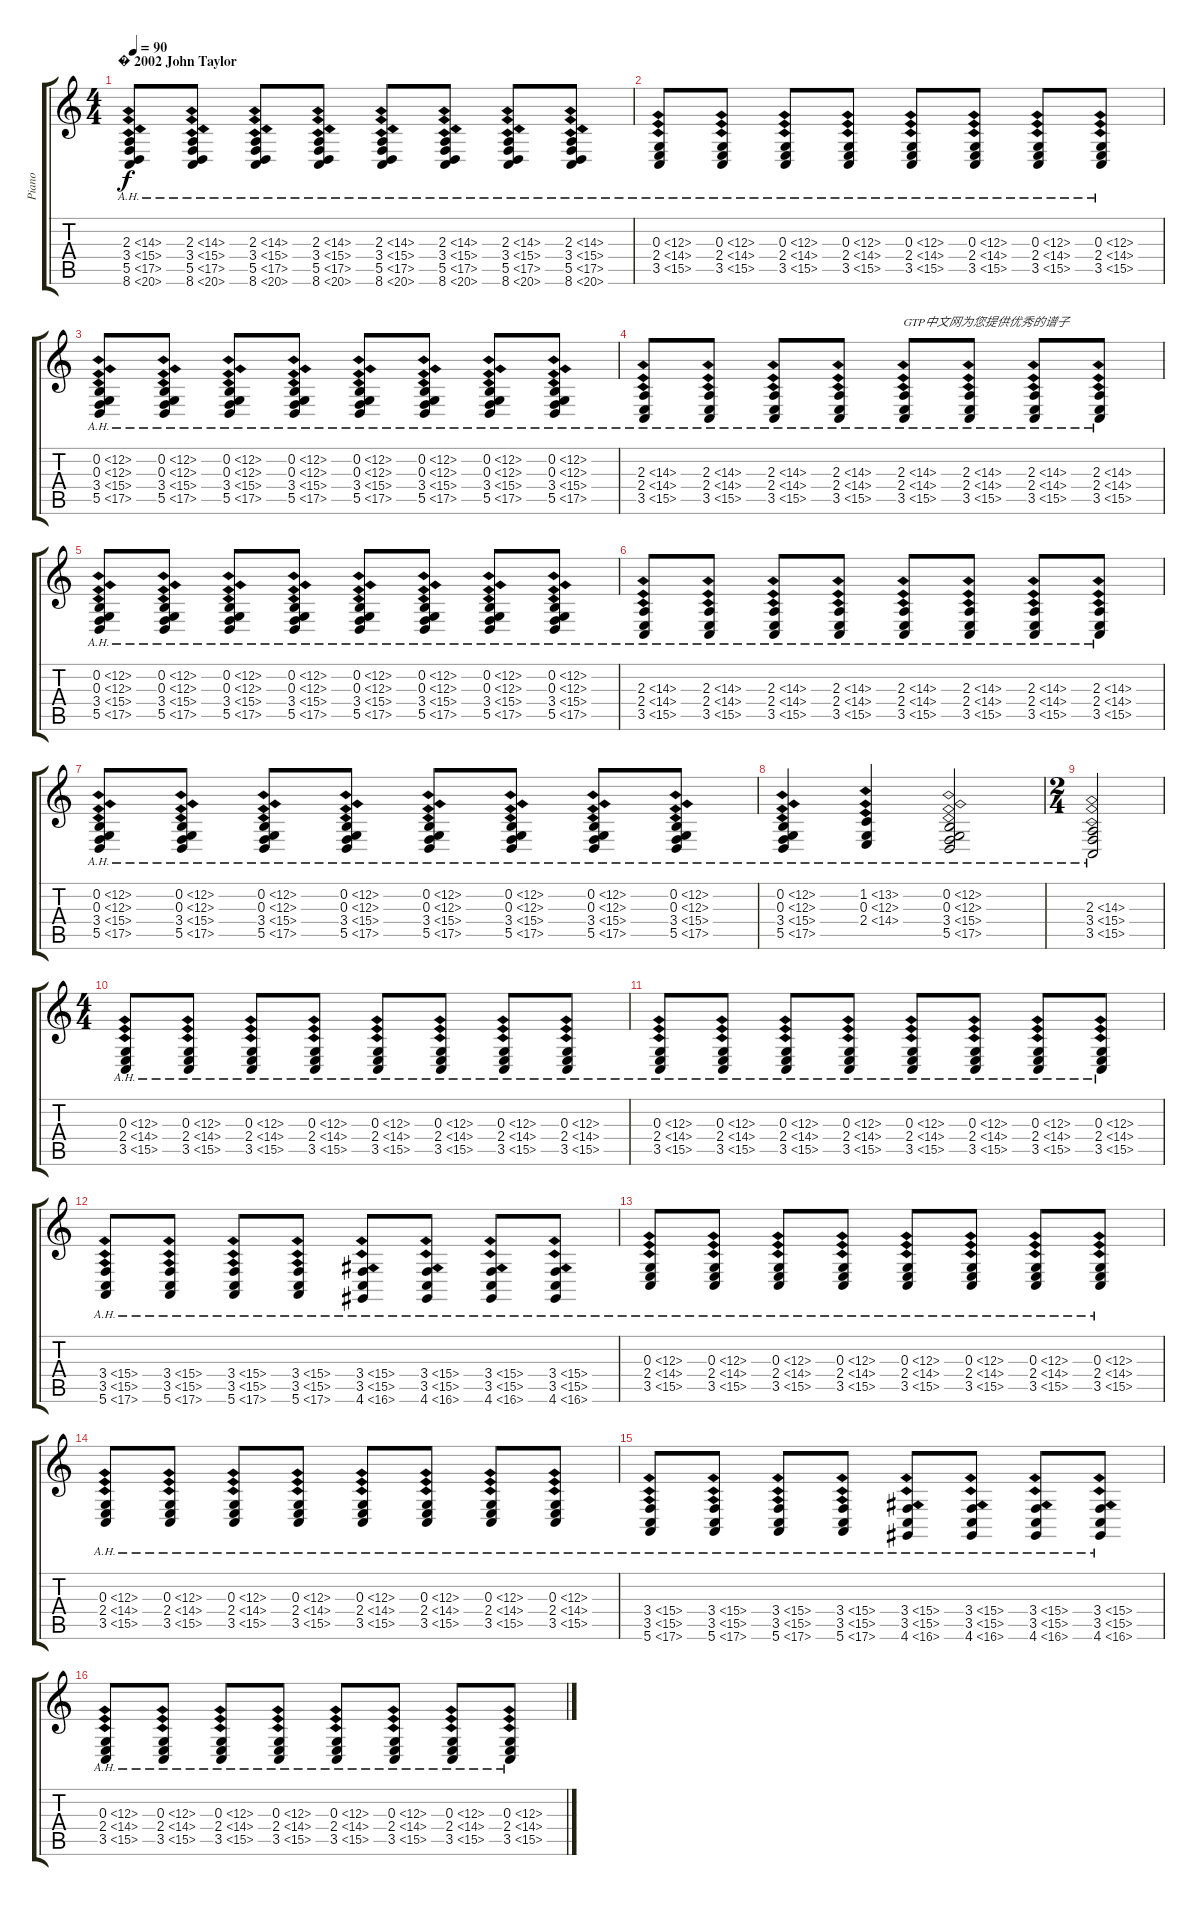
\track ("Piano" "Piano") {instrument acousticgrandpiano}
\staff {score tabs}
\tuning (E4 B3 G3 D3 A2 E2) {hide}
\ts (4 4)
\section ("" "� 2002 John Taylor")
\tempo 90
\clef g2
\ks c
(2.3{ah 12} 3.4{ah 12} 5.5{ah 12} 8.6{ah 12}).8{dy f instrument acousticgrandpiano} (2.3{ah 12} 3.4{ah 12} 5.5{ah 12} 8.6{ah 12}).8 (2.3{ah 12} 3.4{ah 12} 5.5{ah 12} 8.6{ah 12}).8 (2.3{ah 12} 3.4{ah 12} 5.5{ah 12} 8.6{ah 12}).8 (2.3{ah 12} 3.4{ah 12} 5.5{ah 12} 8.6{ah 12}).8 (2.3{ah 12} 3.4{ah 12} 5.5{ah 12} 8.6{ah 12}).8 (2.3{ah 12} 3.4{ah 12} 5.5{ah 12} 8.6{ah 12}).8 (2.3{ah 12} 3.4{ah 12} 5.5{ah 12} 8.6{ah 12}).8 |
(0.3{ah 12} 2.4{ah 12} 3.5{ah 12}).8 (0.3{ah 12} 2.4{ah 12} 3.5{ah 12}).8 (0.3{ah 12} 2.4{ah 12} 3.5{ah 12}).8 (0.3{ah 12} 2.4{ah 12} 3.5{ah 12}).8 (0.3{ah 12} 2.4{ah 12} 3.5{ah 12}).8 (0.3{ah 12} 2.4{ah 12} 3.5{ah 12}).8 (0.3{ah 12} 2.4{ah 12} 3.5{ah 12}).8 (0.3{ah 12} 2.4{ah 12} 3.5{ah 12}).8 |
(0.2{ah 12} 0.3{ah 12} 3.4{ah 12} 5.5{ah 12}).8 (0.2{ah 12} 0.3{ah 12} 3.4{ah 12} 5.5{ah 12}).8 (0.2{ah 12} 0.3{ah 12} 3.4{ah 12} 5.5{ah 12}).8 (0.2{ah 12} 0.3{ah 12} 3.4{ah 12} 5.5{ah 12}).8 (0.2{ah 12} 0.3{ah 12} 3.4{ah 12} 5.5{ah 12}).8 (0.2{ah 12} 0.3{ah 12} 3.4{ah 12} 5.5{ah 12}).8 (0.2{ah 12} 0.3{ah 12} 3.4{ah 12} 5.5{ah 12}).8 (0.2{ah 12} 0.3{ah 12} 3.4{ah 12} 5.5{ah 12}).8 |
(2.3{ah 12} 2.4{ah 12} 3.5{ah 12}).8 (2.3{ah 12} 2.4{ah 12} 3.5{ah 12}).8 (2.3{ah 12} 2.4{ah 12} 3.5{ah 12}).8 (2.3{ah 12} 2.4{ah 12} 3.5{ah 12}).8 (2.3{ah 12} 2.4{ah 12} 3.5{ah 12}).8{txt "GTP中文网为您提供优秀的谱子"} (2.3{ah 12} 2.4{ah 12} 3.5{ah 12}).8 (2.3{ah 12} 2.4{ah 12} 3.5{ah 12}).8 (2.3{ah 12} 2.4{ah 12} 3.5{ah 12}).8 |
(0.2{ah 12} 0.3{ah 12} 3.4{ah 12} 5.5{ah 12}).8 (0.2{ah 12} 0.3{ah 12} 3.4{ah 12} 5.5{ah 12}).8 (0.2{ah 12} 0.3{ah 12} 3.4{ah 12} 5.5{ah 12}).8 (0.2{ah 12} 0.3{ah 12} 3.4{ah 12} 5.5{ah 12}).8 (0.2{ah 12} 0.3{ah 12} 3.4{ah 12} 5.5{ah 12}).8 (0.2{ah 12} 0.3{ah 12} 3.4{ah 12} 5.5{ah 12}).8 (0.2{ah 12} 0.3{ah 12} 3.4{ah 12} 5.5{ah 12}).8 (0.2{ah 12} 0.3{ah 12} 3.4{ah 12} 5.5{ah 12}).8 |
(2.3{ah 12} 2.4{ah 12} 3.5{ah 12}).8 (2.3{ah 12} 2.4{ah 12} 3.5{ah 12}).8 (2.3{ah 12} 2.4{ah 12} 3.5{ah 12}).8 (2.3{ah 12} 2.4{ah 12} 3.5{ah 12}).8 (2.3{ah 12} 2.4{ah 12} 3.5{ah 12}).8 (2.3{ah 12} 2.4{ah 12} 3.5{ah 12}).8 (2.3{ah 12} 2.4{ah 12} 3.5{ah 12}).8 (2.3{ah 12} 2.4{ah 12} 3.5{ah 12}).8 |
(0.2{ah 12} 0.3{ah 12} 3.4{ah 12} 5.5{ah 12}).8 (0.2{ah 12} 0.3{ah 12} 3.4{ah 12} 5.5{ah 12}).8 (0.2{ah 12} 0.3{ah 12} 3.4{ah 12} 5.5{ah 12}).8 (0.2{ah 12} 0.3{ah 12} 3.4{ah 12} 5.5{ah 12}).8 (0.2{ah 12} 0.3{ah 12} 3.4{ah 12} 5.5{ah 12}).8 (0.2{ah 12} 0.3{ah 12} 3.4{ah 12} 5.5{ah 12}).8 (0.2{ah 12} 0.3{ah 12} 3.4{ah 12} 5.5{ah 12}).8 (0.2{ah 12} 0.3{ah 12} 3.4{ah 12} 5.5{ah 12}).8 |
\section ("" "")
(0.2{ah 12} 0.3{ah 12} 3.4{ah 12} 5.5{ah 12}).4 (1.2{ah 12} 0.3{ah 12} 2.4{ah 12}).4 (0.2{ah 12} 0.3{ah 12} 3.4{ah 12} 5.5{ah 12}).2 |
\ts (2 4)
(2.3{ah 12} 3.4{ah 12} 3.5{ah 12}).2 |
\ts (4 4)
(0.3{ah 12} 2.4{ah 12} 3.5{ah 12}).8 (0.3{ah 12} 2.4{ah 12} 3.5{ah 12}).8 (0.3{ah 12} 2.4{ah 12} 3.5{ah 12}).8 (0.3{ah 12} 2.4{ah 12} 3.5{ah 12}).8 (0.3{ah 12} 2.4{ah 12} 3.5{ah 12}).8 (0.3{ah 12} 2.4{ah 12} 3.5{ah 12}).8 (0.3{ah 12} 2.4{ah 12} 3.5{ah 12}).8 (0.3{ah 12} 2.4{ah 12} 3.5{ah 12}).8 |
(0.3{ah 12} 2.4{ah 12} 3.5{ah 12}).8 (0.3{ah 12} 2.4{ah 12} 3.5{ah 12}).8 (0.3{ah 12} 2.4{ah 12} 3.5{ah 12}).8 (0.3{ah 12} 2.4{ah 12} 3.5{ah 12}).8 (0.3{ah 12} 2.4{ah 12} 3.5{ah 12}).8 (0.3{ah 12} 2.4{ah 12} 3.5{ah 12}).8 (0.3{ah 12} 2.4{ah 12} 3.5{ah 12}).8 (0.3{ah 12} 2.4{ah 12} 3.5{ah 12}).8 |
(3.4{ah 12} 3.5{ah 12} 5.6{ah 12}).8 (3.4{ah 12} 3.5{ah 12} 5.6{ah 12}).8 (3.4{ah 12} 3.5{ah 12} 5.6{ah 12}).8 (3.4{ah 12} 3.5{ah 12} 5.6{ah 12}).8 (3.4{ah 12} 3.5{ah 12} 4.6{ah 12}).8 (3.4{ah 12} 3.5{ah 12} 4.6{ah 12}).8 (3.4{ah 12} 3.5{ah 12} 4.6{ah 12}).8 (3.4{ah 12} 3.5{ah 12} 4.6{ah 12}).8 |
(0.3{ah 12} 2.4{ah 12} 3.5{ah 12}).8 (0.3{ah 12} 2.4{ah 12} 3.5{ah 12}).8 (0.3{ah 12} 2.4{ah 12} 3.5{ah 12}).8 (0.3{ah 12} 2.4{ah 12} 3.5{ah 12}).8 (0.3{ah 12} 2.4{ah 12} 3.5{ah 12}).8 (0.3{ah 12} 2.4{ah 12} 3.5{ah 12}).8 (0.3{ah 12} 2.4{ah 12} 3.5{ah 12}).8 (0.3{ah 12} 2.4{ah 12} 3.5{ah 12}).8 |
(0.3{ah 12} 2.4{ah 12} 3.5{ah 12}).8 (0.3{ah 12} 2.4{ah 12} 3.5{ah 12}).8 (0.3{ah 12} 2.4{ah 12} 3.5{ah 12}).8 (0.3{ah 12} 2.4{ah 12} 3.5{ah 12}).8 (0.3{ah 12} 2.4{ah 12} 3.5{ah 12}).8 (0.3{ah 12} 2.4{ah 12} 3.5{ah 12}).8 (0.3{ah 12} 2.4{ah 12} 3.5{ah 12}).8 (0.3{ah 12} 2.4{ah 12} 3.5{ah 12}).8 |
(3.4{ah 12} 3.5{ah 12} 5.6{ah 12}).8 (3.4{ah 12} 3.5{ah 12} 5.6{ah 12}).8 (3.4{ah 12} 3.5{ah 12} 5.6{ah 12}).8 (3.4{ah 12} 3.5{ah 12} 5.6{ah 12}).8 (3.4{ah 12} 3.5{ah 12} 4.6{ah 12}).8 (3.4{ah 12} 3.5{ah 12} 4.6{ah 12}).8 (3.4{ah 12} 3.5{ah 12} 4.6{ah 12}).8 (3.4{ah 12} 3.5{ah 12} 4.6{ah 12}).8 |
(0.3{ah 12} 2.4{ah 12} 3.5{ah 12}).8 (0.3{ah 12} 2.4{ah 12} 3.5{ah 12}).8 (0.3{ah 12} 2.4{ah 12} 3.5{ah 12}).8 (0.3{ah 12} 2.4{ah 12} 3.5{ah 12}).8 (0.3{ah 12} 2.4{ah 12} 3.5{ah 12}).8 (0.3{ah 12} 2.4{ah 12} 3.5{ah 12}).8 (0.3{ah 12} 2.4{ah 12} 3.5{ah 12}).8 (0.3{ah 12} 2.4{ah 12} 3.5{ah 12}).8
